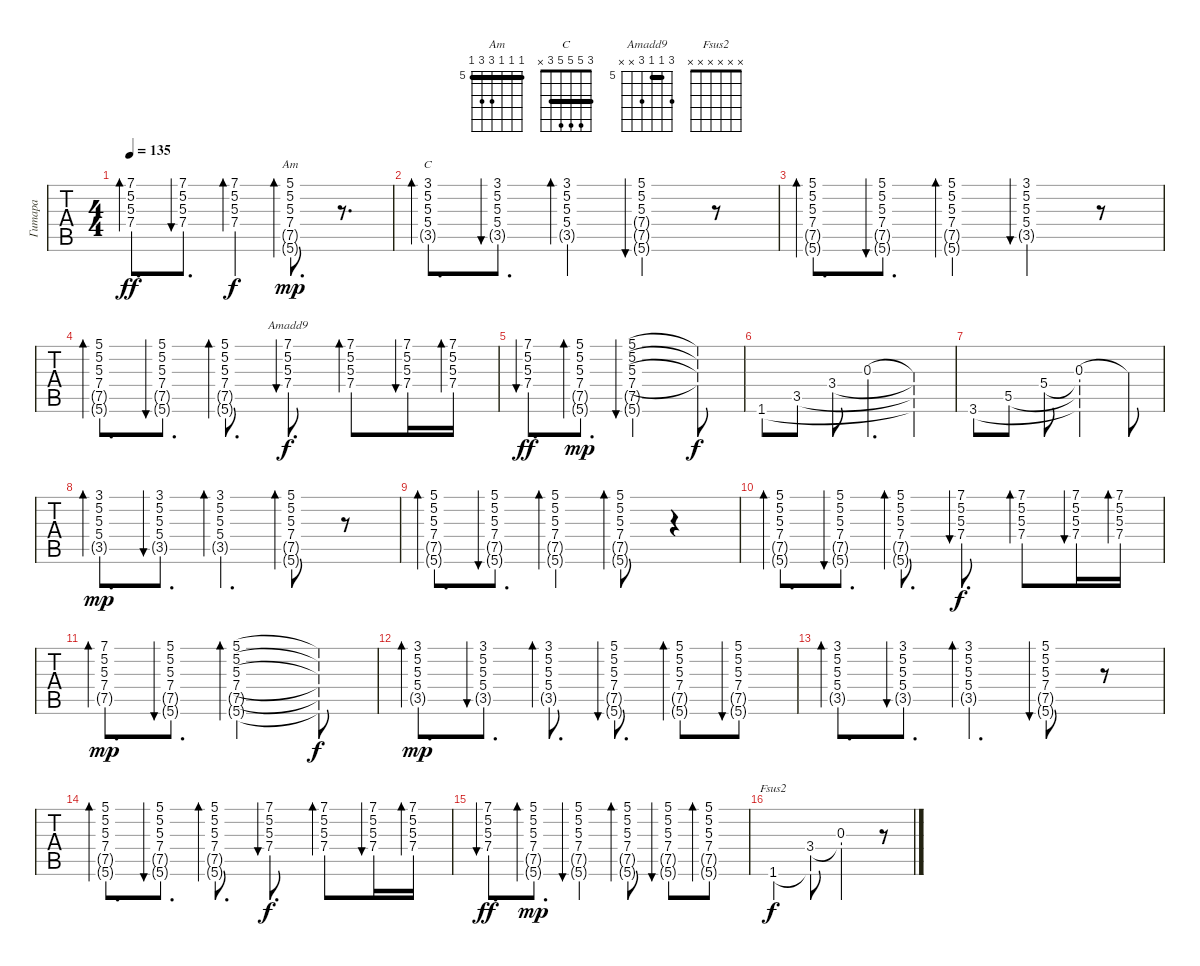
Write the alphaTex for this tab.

\track ("Гитара" "Гитара") {instrument overdrivenguitar}
\staff {tabs}
\tuning (E4 B3 G3 D3 A2 E2) {hide}
\chord ("Am" 5 5 5 7 7 5) {firstfret 5 barre 5}
\chord ("C" 3 5 5 5 3 x) {barre 3}
\chord ("Amadd9" 7 5 5 7 x x) {firstfret 5 barre 5}
\chord ("Fsus2" x x x x x x)
\ts (4 4)
\tempo 135
\clef g2
\ks c
(7.1{ac st} 5.2{st} 5.3{st} 7.4{st}).8{d bd 60 dy ff} (7.1{ac st} 5.2{st} 5.3{st} 7.4{st}).8{d bu 60} (7.1 5.2 5.3 7.4).4{bd 30 dy f} (5.1{st} 5.2{st} 5.3{st} 7.4{st} 7.5{g st} 5.6{g}).8{d bd 30 ch "Am" dy mp} r.8{d} |
(3.1{st} 5.2{st} 5.3{st} 5.4{st} 3.5{g}).8{d bd 30 ch "C"} (3.1{st} 5.2{st} 5.3{st} 5.4{st} 3.5{g}).8{d bu 60} (3.1 5.2 5.3 5.4 3.5{g}).4{bd 30} (5.1{st} 5.2{st} 5.3{st} 7.4{g st} 7.5{g st} 5.6{g st}).4{bu 60} r.8 |
(5.1{st} 5.2{st} 5.3{st} 7.4{st} 7.5{g st} 5.6{g st}).8{d bd 30} (5.1{st} 5.2{st} 5.3{st} 7.4{st} 7.5{g st} 5.6{g st}).8{d bu 60} (5.1 5.2 5.3 7.4 7.5{g} 5.6{g}).4{bd 30} (3.1{st} 5.2{st} 5.3{st} 5.4{st} 3.5{g st}).4{bu 60} r.8 |
(5.1 5.2 5.3 7.4 7.5{g} 5.6{g}).8{d bd 30} (5.1{st} 5.2{st} 5.3{st} 7.4{st} 7.5{g st} 5.6{g st}).8{d bu 60} (5.1{st} 5.2{st} 5.3{st} 7.4{st} 7.5{g st} 5.6{g st}).8{d bd 30} (7.1 5.2 5.3 7.4).8{d bu 60 ch "Amadd9" dy f} (7.1 5.2 5.3 7.4).8{bd 30} (7.1 5.2 5.3 7.4).16{bu 60} (7.1 5.2 5.3 7.4).16{bd 60} |
(7.1{ac st} 5.2{st} 5.3{st} 7.4{st}).8{d bu 60 dy ff} (5.1{ac st} 5.2{st} 5.3{st} 7.4{st} 7.5{g st} 5.6{g st}).8{d bd 60 dy mp} (5.1 5.2 5.3 7.4 7.5{g} 5.6{g}).2{bu 60} (5.1{t} 5.2{t} 5.3{t} 7.4{t}).8{dy f} |
1.6.8 3.5.8 3.4.8 0.3.4{d} (0.3{t} 3.4{t} 3.5{t} 1.6{t}).4 |
3.6.8 5.5.8 5.4.8 (0.3 5.4{t} 5.5{t} 3.6{t}).2 0.3{t}.8 |
(3.1{st} 5.2{st} 5.3{st} 5.4{st} 3.5{g st}).8{d bd 30 dy mp} (3.1{st} 5.2{st} 5.3{st} 5.4{st} 3.5{g st}).8{d bu 60} (3.1 5.2 5.3 5.4 3.5{g}).4{d bd 30} (5.1 5.2 5.3 7.4 7.5{g} 5.6{g}).8{bd 60} r.8 |
(5.1{st} 5.2{st} 5.3{st} 7.4{st} 7.5{g st} 5.6{g st}).8{d bd 30} (5.1{st} 5.2{st} 5.3{st} 7.4{st} 7.5{g st} 5.6{g st}).8{d bu 60} (5.1 5.2 5.3 7.4 7.5{g} 5.6{g}).4{bd 30} (5.1{st} 5.2{st} 5.3{st} 7.4{st} 7.5{g st} 5.6{g st}).8{bd 60} r.4 |
(5.1 5.2 5.3 7.4 7.5{g} 5.6{g}).8{d bd 30} (5.1{st} 5.2{st} 5.3{st} 7.4{st} 7.5{g st} 5.6{g st}).8{d bu 60} (5.1{st} 5.2{st} 5.3{st} 7.4{st} 7.5{g st} 5.6{g st}).8{d bd 30} (7.1 5.2 5.3 7.4).8{d bu 60 dy f} (7.1 5.2 5.3 7.4).8{bd 30} (7.1 5.2 5.3 7.4).16{bu 60} (7.1 5.2 5.3 7.4).16{bd 60} |
(7.1{ac st} 5.2{st} 5.3{st} 7.4{st} 7.5{g st}).8{d bd 60 dy mp} (5.1{ac st} 5.2{st} 5.3{st} 7.4{st} 7.5{g st} 5.6{g}).8{d bu 60} (5.1 5.2 5.3 7.4 7.5{g} 5.6{g}).2{bd 30} (5.1{t} 5.2{t} 5.3{t} 7.4{t} 7.5{t} 5.6{t}).8{dy f} |
(3.1{st} 5.2{st} 5.3{st} 5.4{st} 3.5{g st}).8{d bd 30 dy mp} (3.1{st} 5.2{st} 5.3{st} 5.4{st} 3.5{g st}).8{d bu 60} (3.1 5.2 5.3 5.4 3.5{g}).8{d bd 60} (5.1 5.2 5.3 7.4 7.5{g} 5.6{g}).8{d bu 30} (5.1 5.2 5.3 7.4 7.5{g} 5.6{g}).8{bd 60} (5.1 5.2 5.3 7.4 7.5{g} 5.6{g}).8{bu 60} |
(3.1{st} 5.2{st} 5.3{st} 5.4{st} 3.5{g st}).8{d bd 30} (3.1{st} 5.2{st} 5.3{st} 5.4{st} 3.5{g st}).8{d bu 60} (3.1 5.2 5.3 5.4 3.5{g}).4{d bd 30} (5.1 5.2 5.3 7.4 7.5{g} 5.6{g}).8{bu 30} r.8 |
(5.1 5.2 5.3 7.4 7.5{g} 5.6{g}).8{d bd 30} (5.1{st} 5.2{st} 5.3{st} 7.4{st} 7.5{g st} 5.6{g st}).8{d bu 60} (5.1{st} 5.2{st} 5.3{st} 7.4{st} 7.5{g st} 5.6{g st}).8{d bd 30} (7.1 5.2 5.3 7.4).8{d bu 60 dy f} (7.1 5.2 5.3 7.4).8{bd 30} (7.1 5.2 5.3 7.4).16{bu 60} (7.1 5.2 5.3 7.4).16{bd 60} |
(7.1{ac st} 5.2{st} 5.3{st} 7.4{st}).8{d bu 60 dy ff} (5.1{ac st} 5.2{st} 5.3{st} 7.4{st} 7.5{g st} 5.6{g st}).8{d bd 60 dy mp} (5.1 5.2 5.3 7.4 7.5{g} 5.6{g}).4{bu 60} (5.1 5.2 5.3 7.4 7.5{g} 5.6{g}).8{bd 30} (5.1 5.2 5.3 7.4 7.5{g} 5.6{g}).8{bu 60} (5.1 5.2 5.3 7.4 7.5{g} 5.6{g}).8{bd 30} |
1.6.4{ch "Fsus2" dy f volume 10} (3.4 1.6{t}).8 (0.3 3.4{t}).2 r.8
